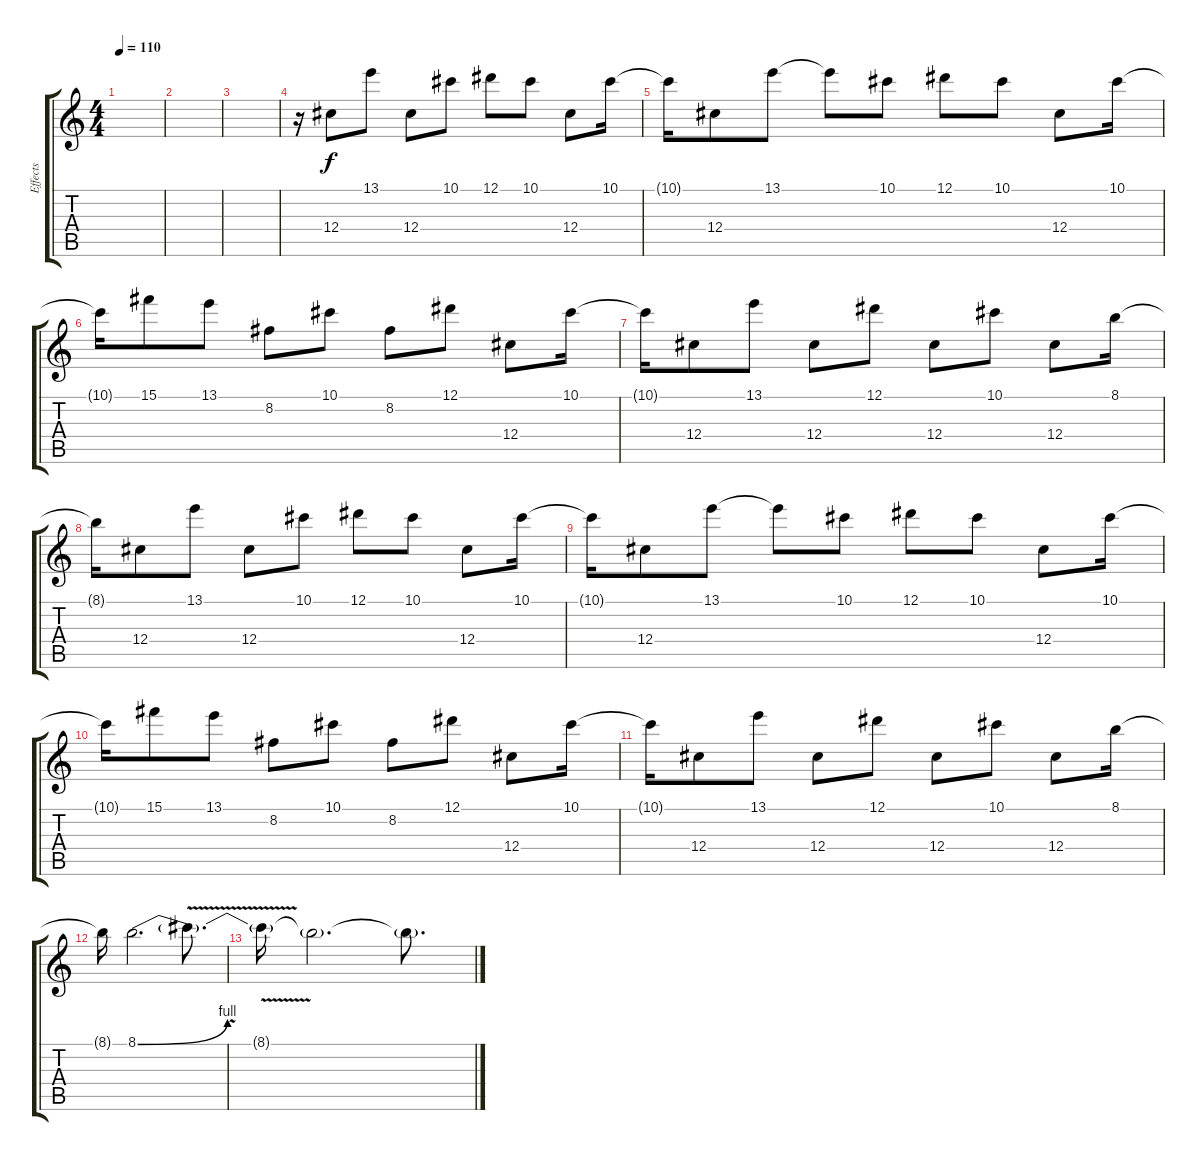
\track ("Effects" "Effects") {instrument distortionguitar}
\staff {score tabs}
\tuning (Eb4 Bb3 Gb3 Db3 Ab2 Db2) {hide}
\ts (4 4)
\tempo 110
\clef g2
\ks c
|
|
|
r.16 12.4.8 13.1.8 12.4.8 10.1.8 12.1.8 10.1.8 12.4.8 10.1.16 |
10.1{t}.16 12.4.8 13.1.8 13.1{t}.8 10.1.8 12.1.8 10.1.8 12.4.8 10.1.16 |
10.1{t}.16 15.1.8 13.1.8 8.2.8 10.1.8 8.2.8 12.1.8 12.4.8 10.1.16 |
10.1{t}.16 12.4.8 13.1.8 12.4.8 12.1.8 12.4.8 10.1.8 12.4.8 8.1.16 |
8.1{t}.16 12.4.8 13.1.8 12.4.8 10.1.8 12.1.8 10.1.8 12.4.8 10.1.16 |
10.1{t}.16 12.4.8 13.1.8 13.1{t}.8 10.1.8 12.1.8 10.1.8 12.4.8 10.1.16 |
10.1{t}.16 15.1.8 13.1.8 8.2.8 10.1.8 8.2.8 12.1.8 12.4.8 10.1.16 |
10.1{t}.16 12.4.8 13.1.8 12.4.8 12.1.8 12.4.8 10.1.8 12.4.8 8.1.16 |
8.1{t}.16 8.1{be (bend 0 0 60 4)}.2{d} 8.1{v t}.8{d} |
8.1{t}.16 8.1{t}.2{d} 8.1{t}.8{d}
